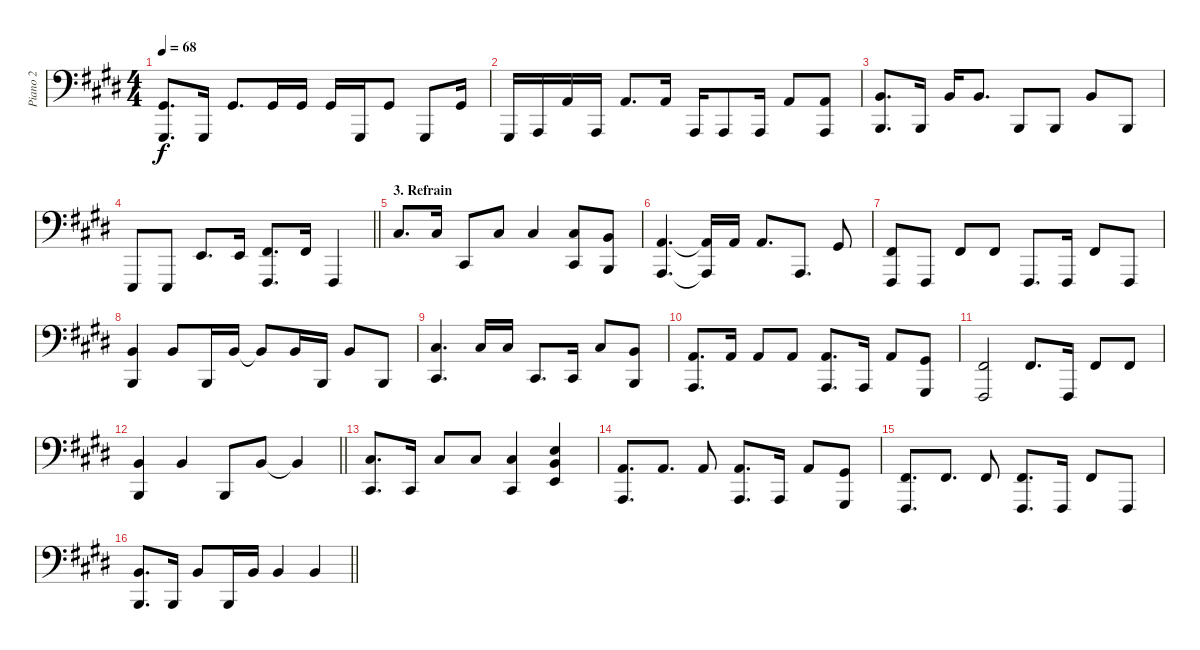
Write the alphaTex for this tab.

\track ("Piano 2" "Piano 2") {instrument acousticgrandpiano}
\staff {score}
\tuning (G2 D2 A1 E1) {hide}
\ts (4 4)
\tempo 68
\clef f4
\ks e
(1.1 4.4).8{d dy f} 4.4.16 1.1.8{d} 1.1.16{beam merge} 1.1.16{beam split} 1.1.16 4.4.16 1.1.8 4.4.8 1.1.16 |
4.4.16 0.3.16 2.1.16 0.3.16 2.1.8{d} 2.1.16 0.3.16 0.3.8 0.3.16 2.1.8 (2.1 0.3).8 |
(4.1 2.3).8{d} 2.3.16 4.1.16 4.1.8{d} 2.3.8 2.3.8 4.1.8 2.3.8 |
\barLineRight lightlight
0.4.8 0.4.8 2.2.8{d} 2.2.16 (4.2 2.4).8{d} 4.2.16 2.4.4 |
\section ("" "3. Refrain")
6.1.8{d} 6.1.16 4.3.8 6.1.8 6.1.4 (6.1 4.3).8 (4.1 2.3).8 |
(2.1 0.3).4{d} (2.1{t} 0.3{t}).16 2.1.16 2.1.8{d} 0.3.8{d} 1.1.8 |
(4.2 2.4).8 2.4.8 4.2.8 4.2.8 2.4.8{d} 2.4.16 4.2.8 2.4.8 |
(4.1 2.3).4 4.1.8 2.3.16 4.1.16 4.1{t}.8 4.1.16 2.3.16 4.1.8 2.3.8 |
(6.1 4.3).4{d} 11.2.16 6.1.16 4.3.8{d} 9.4.16 6.1.8 (4.1 2.3).8 |
(2.1 0.3).8{d} 7.2.16 7.2.8 2.1.8 (2.1 0.3).8{d} 0.3.16 2.1.8 (1.1 4.4).8 |
(4.2 2.4).2 4.2.8{d} 2.4.16 4.2.8 4.2.8 |
\barLineRight lightlight
(4.1 2.3).4 4.1.4 2.3.8 4.1.8 4.1{t}.4 |
(6.1 4.3).8{d} 4.3.16 6.1.8 6.1.8 (6.1 4.3).4 (4.1 14.2 7.3).4 |
(2.1 0.3).8{d} 2.1.8{d} 2.1.8 (2.1 0.3).8{d} 0.3.16 2.1.8 (1.1 4.4).8 |
(4.2 2.4).8{d} 4.2.8{d} 4.2.8 (4.2 2.4).8{d} 2.4.16 4.2.8 2.4.8 |
\barLineRight lightlight
(4.1 2.3).8{d} 2.3.16 4.1.8 7.4.16 4.1.16 4.1.4 4.1.4
